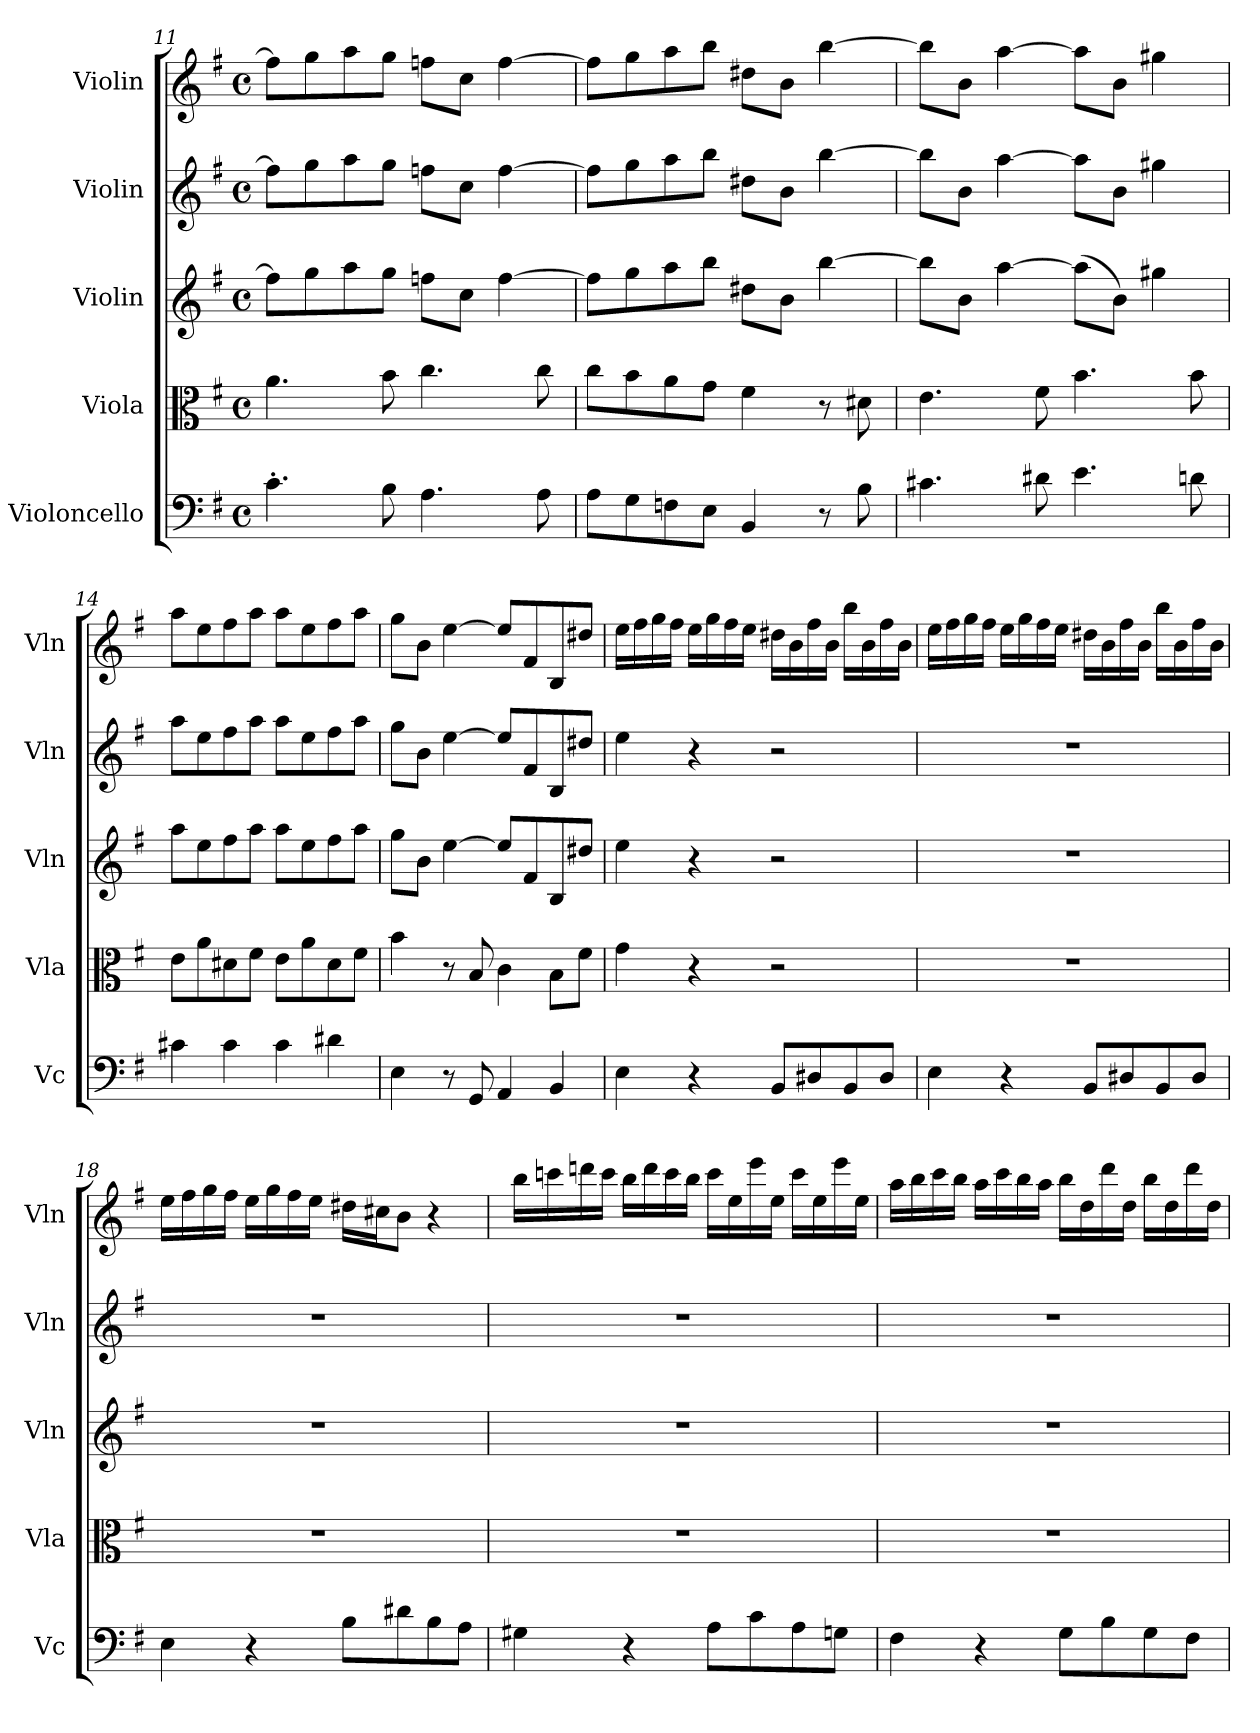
**kern	**kern	**kern	**kern	**kern
*part5	*part4	*part3	*part2	*part1
*staff5	*staff4	*staff3	*staff2	*staff1
*I"Violoncello	*I"Viola	*I"Violin	*I"Violin	*I"Violin
*I'Vc	*I'Vla	*I'Vln	*I'Vln	*I'Vln
*clefF4	*clefC3	*clefG2	*clefG2	*clefG2
*k[f#]	*k[f#]	*k[f#]	*k[f#]	*k[f#]
*M4/4	*M4/4	*M4/4	*M4/4	*M4/4
*met(c)	*met(c)	*met(c)	*met(c)	*met(c)
=11	=11	=11	=11	=11
4.c'\	4.a\	8ff\L]	8ff\L]	8ff\L]
.	.	8gg\	8gg\	8gg\
.	.	8aa\	8aa\	8aa\
8B\	8b\	8gg\J	8gg\J	8gg\J
4.A\	4.cc\	8ffn\L	8ffn\L	8ffn\L
.	.	8cc\J	8cc\J	8cc\J
.	.	[4ff\	[4ff\	[4ff\
8A\	8cc\	.	.	.
=12	=12	=12	=12	=12
8A\L	8cc\L	8ff\L]	8ff\L]	8ff\L]
8G\	8b\	8gg\	8gg\	8gg\
8Fn\	8a\	8aa\	8aa\	8aa\
8E\J	8g\J	8bb\J	8bb\J	8bb\J
4BB/	4f#\	8dd#X\L	8dd#X\L	8dd#X\L
.	.	8b\J	8b\J	8b\J
8r	8r	[4bb\	[4bb\	[4bb\
8B\	8d#X\	.	.	.
=13	=13	=13	=13	=13
4.c#X\	4.e\	8bb\L]	8bb\L]	8bb\L]
.	.	8b\J	8b\J	8b\J
.	.	[4aa\	[4aa\	[4aa\
8d#X\	8f#\	.	.	.
4.e\	4.b\	(8aa\L]	8aa\L]	8aa\L]
.	.	8b\J)	8b\J	8b\J
.	.	4gg#X\	4gg#X\	4gg#X\
8dn\	8b\	.	.	.
=14	=14	=14	=14	=14
4c#X\	8e\L	8aa\L	8aa\L	8aa\L
.	8a\	8ee\	8ee\	8ee\
4c#\	8d#X\	8ff#\	8ff#\	8ff#\
.	8f#\J	8aa\J	8aa\J	8aa\J
4c#\	8e\L	8aa\L	8aa\L	8aa\L
.	8a\	8ee\	8ee\	8ee\
4d#X\	8d#\	8ff#\	8ff#\	8ff#\
.	8f#\J	8aa\J	8aa\J	8aa\J
=15	=15	=15	=15	=15
4E\	4b\	8gg\L	8gg\L	8gg\L
.	.	8b\J	8b\J	8b\J
8r	8r	[4ee\	[4ee\	[4ee\
8GG/	8B/	.	.	.
4AA/	4c\	8ee/L]	8ee/L]	8ee/L]
.	.	8f#/	8f#/	8f#/
4BB/	8B\L	8B/	8B/	8B/
.	8f#\J	8dd#X/J	8dd#X/J	8dd#X/J
=16	=16	=16	=16	=16
4E\	4g\	4ee\	4ee\	16ee\LL
.	.	.	.	16ff#\
.	.	.	.	16gg\
.	.	.	.	16ff#\JJ
4r	4r	4r	4r	16ee\LL
.	.	.	.	16gg\
.	.	.	.	16ff#\
.	.	.	.	16ee\JJ
8BB/L	2r	2r	2r	16dd#X\LL
.	.	.	.	16b\
8D#X/	.	.	.	16ff#\
.	.	.	.	16b\JJ
8BB/	.	.	.	16bb\LL
.	.	.	.	16b\
8D#/J	.	.	.	16ff#\
.	.	.	.	16b\JJ
=17	=17	=17	=17	=17
4E\	1r	1r	1r	16ee\LL
.	.	.	.	16ff#\
.	.	.	.	16gg\
.	.	.	.	16ff#\JJ
4r	.	.	.	16ee\LL
.	.	.	.	16gg\
.	.	.	.	16ff#\
.	.	.	.	16ee\JJ
8BB/L	.	.	.	16dd#X\LL
.	.	.	.	16b\
8D#X/	.	.	.	16ff#\
.	.	.	.	16b\JJ
8BB/	.	.	.	16bb\LL
.	.	.	.	16b\
8D#/J	.	.	.	16ff#\
.	.	.	.	16b\JJ
=18	=18	=18	=18	=18
4E\	1r	1r	1r	16ee\LL
.	.	.	.	16ff#\
.	.	.	.	16gg\
.	.	.	.	16ff#\JJ
4r	.	.	.	16ee\LL
.	.	.	.	16gg\
.	.	.	.	16ff#\
.	.	.	.	16ee\JJ
8B\L	.	.	.	16dd#X\LL
.	.	.	.	16cc#X\J
8d#X\	.	.	.	8b\J
8B\	.	.	.	4r
8A\J	.	.	.	.
=19	=19	=19	=19	=19
4G#X\	1r	1r	1r	16bb\LL
.	.	.	.	16cccn\
.	.	.	.	16dddn\
.	.	.	.	16ccc\JJ
4r	.	.	.	16bb\LL
.	.	.	.	16ddd\
.	.	.	.	16ccc\
.	.	.	.	16bb\JJ
8A\L	.	.	.	16ccc\LL
.	.	.	.	16ee\
8c\	.	.	.	16eee\
.	.	.	.	16ee\JJ
8A\	.	.	.	16ccc\LL
.	.	.	.	16ee\
8Gn\J	.	.	.	16eee\
.	.	.	.	16ee\JJ
=20	=20	=20	=20	=20
4F#\	1r	1r	1r	16aa\LL
.	.	.	.	16bb\
.	.	.	.	16ccc\
.	.	.	.	16bb\JJ
4r	.	.	.	16aa\LL
.	.	.	.	16ccc\
.	.	.	.	16bb\
.	.	.	.	16aa\JJ
8G\L	.	.	.	16bb\LL
.	.	.	.	16dd\
8B\	.	.	.	16ddd\
.	.	.	.	16dd\JJ
8G\	.	.	.	16bb\LL
.	.	.	.	16dd\
8F#\J	.	.	.	16ddd\
.	.	.	.	16dd\JJ
=	=	=	=	=
*-	*-	*-	*-	*-
